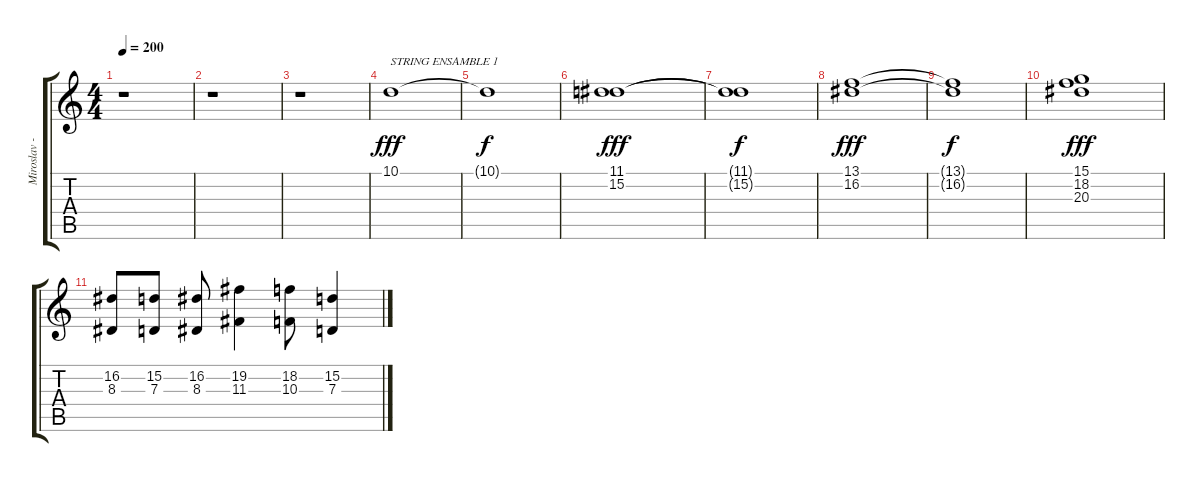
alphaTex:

\track ("Miroslav - Keyboard " "Miroslav -") {instrument stringensemble1}
\staff {score tabs}
\tuning (E4 B3 G3 D3 A2 D2) {hide}
\ts (4 4)
\tempo 200
\clef g2
\ks c
r.1{dy f} |
r.1 |
r.1 |
10.1.1{txt "STRING ENSAMBLE 1" dy fff instrument stringensemble1} |
10.1{t}.1{dy f} |
(11.1 15.2).1{dy fff} |
(11.1{t} 15.2{t}).1{dy f} |
(13.1 16.2).1{dy fff} |
(13.1{t} 16.2{t}).1{dy f} |
(15.1 18.2 20.3).1{dy fff} |
(16.2 8.3).8 (15.2 7.3).8 (16.2 8.3).8 (19.2 11.3).4 (18.2 10.3).8 (15.2 7.3).4
